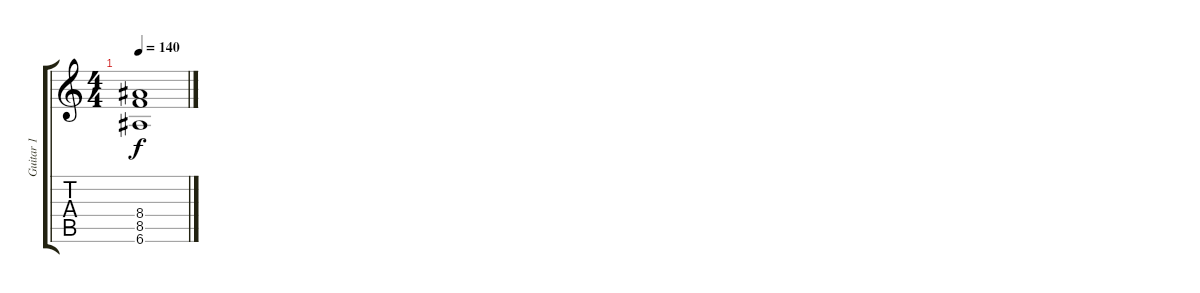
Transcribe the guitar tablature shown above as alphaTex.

\track ("Guitar 1" "Guitar 1") {instrument overdrivenguitar}
\staff {score tabs}
\tuning (E4 B3 G3 D3 A2 E2) {hide}
\ts (4 4)
\tempo 140
\clef g2
\ks c
(8.4 8.5 6.6).1{dy f}
